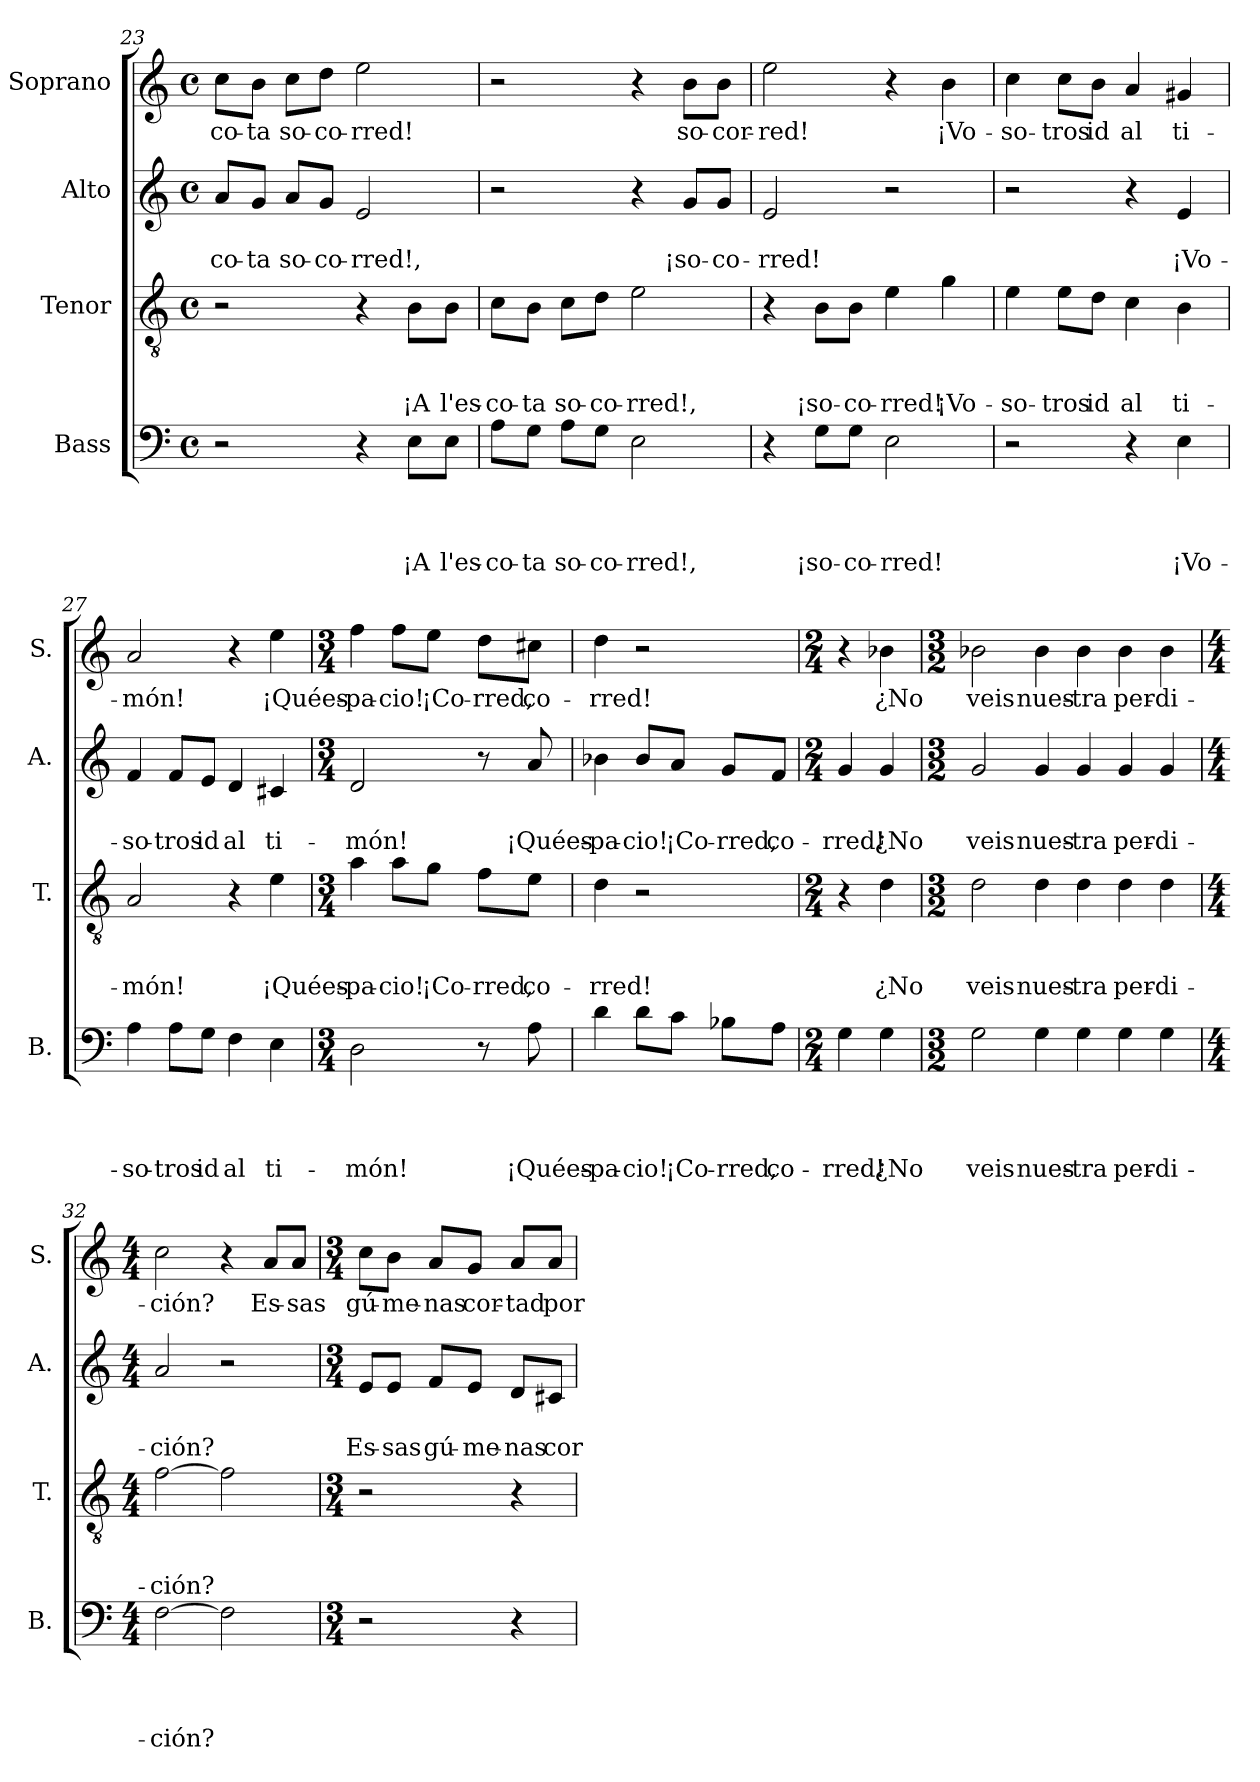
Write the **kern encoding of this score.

**kern	**text	**text	**text	**text	**kern	**text	**text	**text	**kern	**text	**text	**kern	**text
*part4	*part4	*part4	*part4	*part4	*part3	*part3	*part3	*part3	*part2	*part2	*part2	*part1	*part1
*staff4	*staff4	*staff4	*staff4	*staff4	*staff3	*staff3	*staff3	*staff3	*staff2	*staff2	*staff2	*staff1	*staff1
*I"Bass	*	*	*	*	*I"Tenor	*	*	*	*I"Alto	*	*	*I"Soprano	*
*I'B.	*	*	*	*	*I'T.	*	*	*	*I'A.	*	*	*I'S.	*
!!LO:PB:g=z
*clefF4	*	*	*	*	*clefGv2	*	*	*	*clefG2	*	*	*clefG2	*
*	*	*	*	*	*ITrd7c12	*	*	*	*	*	*	*	*
*k[]	*	*	*	*	*k[]	*	*	*	*k[]	*	*	*k[]	*
*C:	*	*	*	*	*C:	*	*	*	*C:	*	*	*C:	*
*M4/4	*	*	*	*	*M4/4	*	*	*	*M4/4	*	*	*M4/4	*
*met(c)	*	*	*	*	*met(c)	*	*	*	*met(c)	*	*	*met(c)	*
=23	=23	=23	=23	=23	=23	=23	=23	=23	=23	=23	=23	=23	=23
!	!	!	!	!	!	!	!	!	!	!	!LO:LY:b	!	!LO:LY:b
2r	.	.	.	.	2r	.	.	.	8a/L	.	-co-	8cc\L	-co-
!	!	!	!	!	!	!	!	!	!	!	!LO:LY:b	!	!LO:LY:b
.	.	.	.	.	.	.	.	.	8g/J	.	-ta	8b\J	-ta
!	!	!	!	!	!	!	!	!	!	!	!LO:LY:b	!	!LO:LY:b
.	.	.	.	.	.	.	.	.	8a/L	.	so-	8cc\L	so-
!	!	!	!	!	!	!	!	!	!	!	!LO:LY:b	!	!LO:LY:b
.	.	.	.	.	.	.	.	.	8g/J	.	-co-	8dd\J	-co-
!	!	!	!	!	!	!	!	!	!	!	!LO:LY:b	!	!LO:LY:b
4r	.	.	.	.	4r	.	.	.	2e/	.	-rred!,	2ee\	-rred!
!	!	!	!	!LO:LY:b	!	!	!	!LO:LY:b	!	!	!	!	!
8E\L	.	.	.	¡A	8BB\L	.	.	¡A	.	.	.	.	.
!	!	!	!	!LO:LY:b	!	!	!	!LO:LY:b	!	!	!	!	!
8E\J	.	.	.	l'es-	8BB\J	.	.	l'es-	.	.	.	.	.
=24	=24	=24	=24	=24	=24	=24	=24	=24	=24	=24	=24	=24	=24
!	!	!	!	!LO:LY:b	!	!	!	!LO:LY:b	!	!	!	!	!
8A\L	.	.	.	-co-	8C\L	.	.	-co-	2r	.	.	2r	.
!	!	!	!	!LO:LY:b	!	!	!	!LO:LY:b	!	!	!	!	!
8G\J	.	.	.	-ta	8BB\J	.	.	-ta	.	.	.	.	.
!	!	!	!	!LO:LY:b	!	!	!	!LO:LY:b	!	!	!	!	!
8A\L	.	.	.	so-	8C\L	.	.	so-	.	.	.	.	.
!	!	!	!	!LO:LY:b	!	!	!	!LO:LY:b	!	!	!	!	!
8G\J	.	.	.	-co-	8D\J	.	.	-co-	.	.	.	.	.
!	!	!	!	!LO:LY:b	!	!	!	!LO:LY:b	!	!	!	!	!
2E\	.	.	.	-rred!,	2E\	.	.	-rred!,	4r	.	.	4r	.
!	!	!	!	!	!	!	!	!	!	!	!LO:LY:b	!	!LO:LY:b
.	.	.	.	.	.	.	.	.	8g/L	.	¡so-	8b\L	so-
!	!	!	!	!	!	!	!	!	!	!	!LO:LY:b	!	!LO:LY:b
.	.	.	.	.	.	.	.	.	8g/J	.	-co-	8b\J	-cor-
=25	=25	=25	=25	=25	=25	=25	=25	=25	=25	=25	=25	=25	=25
!	!	!	!	!	!	!	!	!	!	!	!LO:LY:b	!	!LO:LY:b
4r	.	.	.	.	4r	.	.	.	2e/	.	-rred!	2ee\	-red!
!	!	!	!	!LO:LY:b	!	!	!	!LO:LY:b	!	!	!	!	!
8G\L	.	.	.	¡so-	8BB\L	.	.	¡so-	.	.	.	.	.
!	!	!	!	!LO:LY:b	!	!	!	!LO:LY:b	!	!	!	!	!
8G\J	.	.	.	-co-	8BB\J	.	.	-co-	.	.	.	.	.
!	!	!	!	!LO:LY:b	!	!	!	!LO:LY:b	!	!	!	!	!
2E\	.	.	.	-rred!	4E\	.	.	-rred!	2r	.	.	4r	.
!	!	!	!	!	!	!	!	!LO:LY:b	!	!	!	!	!LO:LY:b
.	.	.	.	.	4G\	.	.	¡Vo-	.	.	.	4b\	¡Vo-
=26	=26	=26	=26	=26	=26	=26	=26	=26	=26	=26	=26	=26	=26
!	!	!	!	!	!	!	!	!LO:LY:b	!	!	!	!	!LO:LY:b
2r	.	.	.	.	4E\	.	.	-so-	2r	.	.	4cc\	-so-
!	!	!	!	!	!	!	!	!LO:LY:b	!	!	!	!	!LO:LY:b
.	.	.	.	.	8E\L	.	.	-tros	.	.	.	8cc\L	-tros
!	!	!	!	!	!	!	!	!LO:LY:b	!	!	!	!	!LO:LY:b
.	.	.	.	.	8D\J	.	.	id	.	.	.	8b\J	id
!	!	!	!	!	!	!	!	!LO:LY:b	!	!	!	!	!LO:LY:b
4r	.	.	.	.	4C\	.	.	al	4r	.	.	4a/	al
!	!	!	!	!LO:LY:b	!	!	!	!LO:LY:b	!	!	!LO:LY:b	!	!LO:LY:b
4E\	.	.	.	¡Vo-	4BB\	.	.	ti-	4e/	.	¡Vo-	4g#X/	ti-
!!LO:LB:g=z
=27	=27	=27	=27	=27	=27	=27	=27	=27	=27	=27	=27	=27	=27
!	!	!	!	!LO:LY:b	!	!	!	!LO:LY:b	!	!	!LO:LY:b	!	!LO:LY:b
4A\	.	.	.	-so-	2AA/	.	.	-món!	4f/	.	-so-	2a/	-món!
!	!	!	!	!LO:LY:b	!	!	!	!	!	!	!LO:LY:b	!	!
8A\L	.	.	.	-tros	.	.	.	.	8f/L	.	-tros	.	.
!	!	!	!	!LO:LY:b	!	!	!	!	!	!	!LO:LY:b	!	!
8G\J	.	.	.	id	.	.	.	.	8e/J	.	id	.	.
!	!	!	!	!LO:LY:b	!	!	!	!	!	!	!LO:LY:b	!	!
4F\	.	.	.	al	4r	.	.	.	4d/	.	al	4r	.
!	!	!	!	!LO:LY:b	!	!	!	!LO:LY:b	!	!	!LO:LY:b	!	!LO:LY:b
4E\	.	.	.	ti-	4E\	.	.	¡Quées-	4c#X/	.	ti-	4ee\	¡Quées-
=28	=28	=28	=28	=28	=28	=28	=28	=28	=28	=28	=28	=28	=28
*M3/4	*	*	*	*	*M3/4	*	*	*	*M3/4	*	*	*M3/4	*
!	!	!	!	!LO:LY:b	!	!	!	!LO:LY:b	!	!	!LO:LY:b	!	!LO:LY:b
2D\	.	.	.	-món!	4A\	.	.	-pa-	2d/	.	-món!	4ff\	-pa-
!	!	!	!	!	!	!	!	!LO:LY:b	!	!	!	!	!LO:LY:b
.	.	.	.	.	8A\L	.	.	-cio!	.	.	.	8ff\L	-cio!
!	!	!	!	!	!	!	!	!LO:LY:b	!	!	!	!	!LO:LY:b
.	.	.	.	.	8G\J	.	.	¡Co-	.	.	.	8ee\J	¡Co-
!	!	!	!	!	!	!	!	!LO:LY:b	!	!	!	!	!LO:LY:b
8r	.	.	.	.	8F\L	.	.	-rred,	8r	.	.	8dd\L	-rred,
!	!	!	!	!LO:LY:b	!	!	!	!LO:LY:b	!	!	!LO:LY:b	!	!LO:LY:b
8A\	.	.	.	¡Quées-	8E\J	.	.	co-	8a/	.	¡Quées-	8cc#X\J	co-
=29	=29	=29	=29	=29	=29	=29	=29	=29	=29	=29	=29	=29	=29
!	!	!	!	!LO:LY:b	!	!	!	!LO:LY:b	!	!	!LO:LY:b	!	!LO:LY:b
4d\	.	.	.	-pa-	4D\	.	.	-rred!	4b-X\	.	-pa-	4dd\	-rred!
!	!	!	!	!LO:LY:b	!	!	!	!	!	!	!LO:LY:b	!	!
8d\L	.	.	.	-cio!	2r	.	.	.	8b-/L	.	-cio!	2r	.
!	!	!	!	!LO:LY:b	!	!	!	!	!	!	!LO:LY:b	!	!
8c\J	.	.	.	¡Co-	.	.	.	.	8a/J	.	¡Co-	.	.
!	!	!	!	!LO:LY:b	!	!	!	!	!	!	!LO:LY:b	!	!
8B-X\L	.	.	.	-rred,	.	.	.	.	8g/L	.	-rred,	.	.
!	!	!	!	!LO:LY:b	!	!	!	!	!	!	!LO:LY:b	!	!
8A\J	.	.	.	co-	.	.	.	.	8f/J	.	co-	.	.
=30	=30	=30	=30	=30	=30	=30	=30	=30	=30	=30	=30	=30	=30
*M2/4	*	*	*	*	*M2/4	*	*	*	*M2/4	*	*	*M2/4	*
!	!	!	!	!LO:LY:b	!	!	!	!	!	!	!LO:LY:b	!	!
4G\	.	.	.	-rred!	4r	.	.	.	4g/	.	-rred!	4r	.
!	!	!	!	!LO:LY:b	!	!	!	!LO:LY:b	!	!	!LO:LY:b	!	!LO:LY:b
4G\	.	.	.	¿No	4D\	.	.	¿No	4g/	.	¿No	4b-X\	¿No
=31	=31	=31	=31	=31	=31	=31	=31	=31	=31	=31	=31	=31	=31
*M3/2	*	*	*	*	*M3/2	*	*	*	*M3/2	*	*	*M3/2	*
!	!	!	!	!LO:LY:b	!	!	!	!LO:LY:b	!	!	!LO:LY:b	!	!LO:LY:b
2G\	.	.	.	veis	2D\	.	.	veis	2g/	.	veis	2b-X\	veis
!	!	!	!	!LO:LY:b	!	!	!	!LO:LY:b	!	!	!LO:LY:b	!	!LO:LY:b
4G\	.	.	.	nues-	4D\	.	.	nues-	4g/	.	nues-	4b-\	nues-
!	!	!	!	!LO:LY:b	!	!	!	!LO:LY:b	!	!	!LO:LY:b	!	!LO:LY:b
4G\	.	.	.	-tra	4D\	.	.	-tra	4g/	.	-tra	4b-\	-tra
!	!	!	!	!LO:LY:b	!	!	!	!LO:LY:b	!	!	!LO:LY:b	!	!LO:LY:b
4G\	.	.	.	per-	4D\	.	.	per-	4g/	.	per-	4b-\	per-
!	!	!	!	!LO:LY:b	!	!	!	!LO:LY:b	!	!	!LO:LY:b	!	!LO:LY:b
4G\	.	.	.	-di-	4D\	.	.	-di-	4g/	.	-di-	4b-\	-di-
!!LO:LB:g=z
=32	=32	=32	=32	=32	=32	=32	=32	=32	=32	=32	=32	=32	=32
*M4/4	*	*	*	*	*M4/4	*	*	*	*M4/4	*	*	*M4/4	*
!	!	!	!	!LO:LY:b	!	!	!	!LO:LY:b	!	!	!LO:LY:b	!	!LO:LY:b
[>2F\	.	.	.	-ción?	[>2F\	.	.	-ción?	2a/	.	-ción?	2cc\	-ción?
2F\]	.	.	.	.	2F\]	.	.	.	2r	.	.	4r	.
!	!	!	!	!	!	!	!	!	!	!	!	!	!LO:LY:b
.	.	.	.	.	.	.	.	.	.	.	.	8a/L	Es-
!	!	!	!	!	!	!	!	!	!	!	!	!	!LO:LY:b
.	.	.	.	.	.	.	.	.	.	.	.	8a/J	-sas
=33	=33	=33	=33	=33	=33	=33	=33	=33	=33	=33	=33	=33	=33
*M3/4	*	*	*	*	*M3/4	*	*	*	*M3/4	*	*	*M3/4	*
!	!	!	!	!	!	!	!	!	!	!	!LO:LY:b	!	!LO:LY:b
2r	.	.	.	.	2r	.	.	.	8e/L	.	Es-	8cc\L	gú-
!	!	!	!	!	!	!	!	!	!	!	!LO:LY:b	!	!LO:LY:b
.	.	.	.	.	.	.	.	.	8e/J	.	-sas	8b\J	-me-
!	!	!	!	!	!	!	!	!	!	!	!LO:LY:b	!	!LO:LY:b
.	.	.	.	.	.	.	.	.	8f/L	.	gú-	8a/L	-nas
!	!	!	!	!	!	!	!	!	!	!	!LO:LY:b	!	!LO:LY:b
.	.	.	.	.	.	.	.	.	8e/J	.	-me-	8g/J	cor-
!	!	!	!	!	!	!	!	!	!	!	!LO:LY:b	!	!LO:LY:b
4r	.	.	.	.	4r	.	.	.	8d/L	.	-nas	8a/L	-tad
!	!	!	!	!	!	!	!	!	!	!	!LO:LY:b	!	!LO:LY:b
.	.	.	.	.	.	.	.	.	8c#X/J	.	cor-	8a/J	por-
=	=	=	=	=	=	=	=	=	=	=	=	=	=
*-	*-	*-	*-	*-	*-	*-	*-	*-	*-	*-	*-	*-	*-
